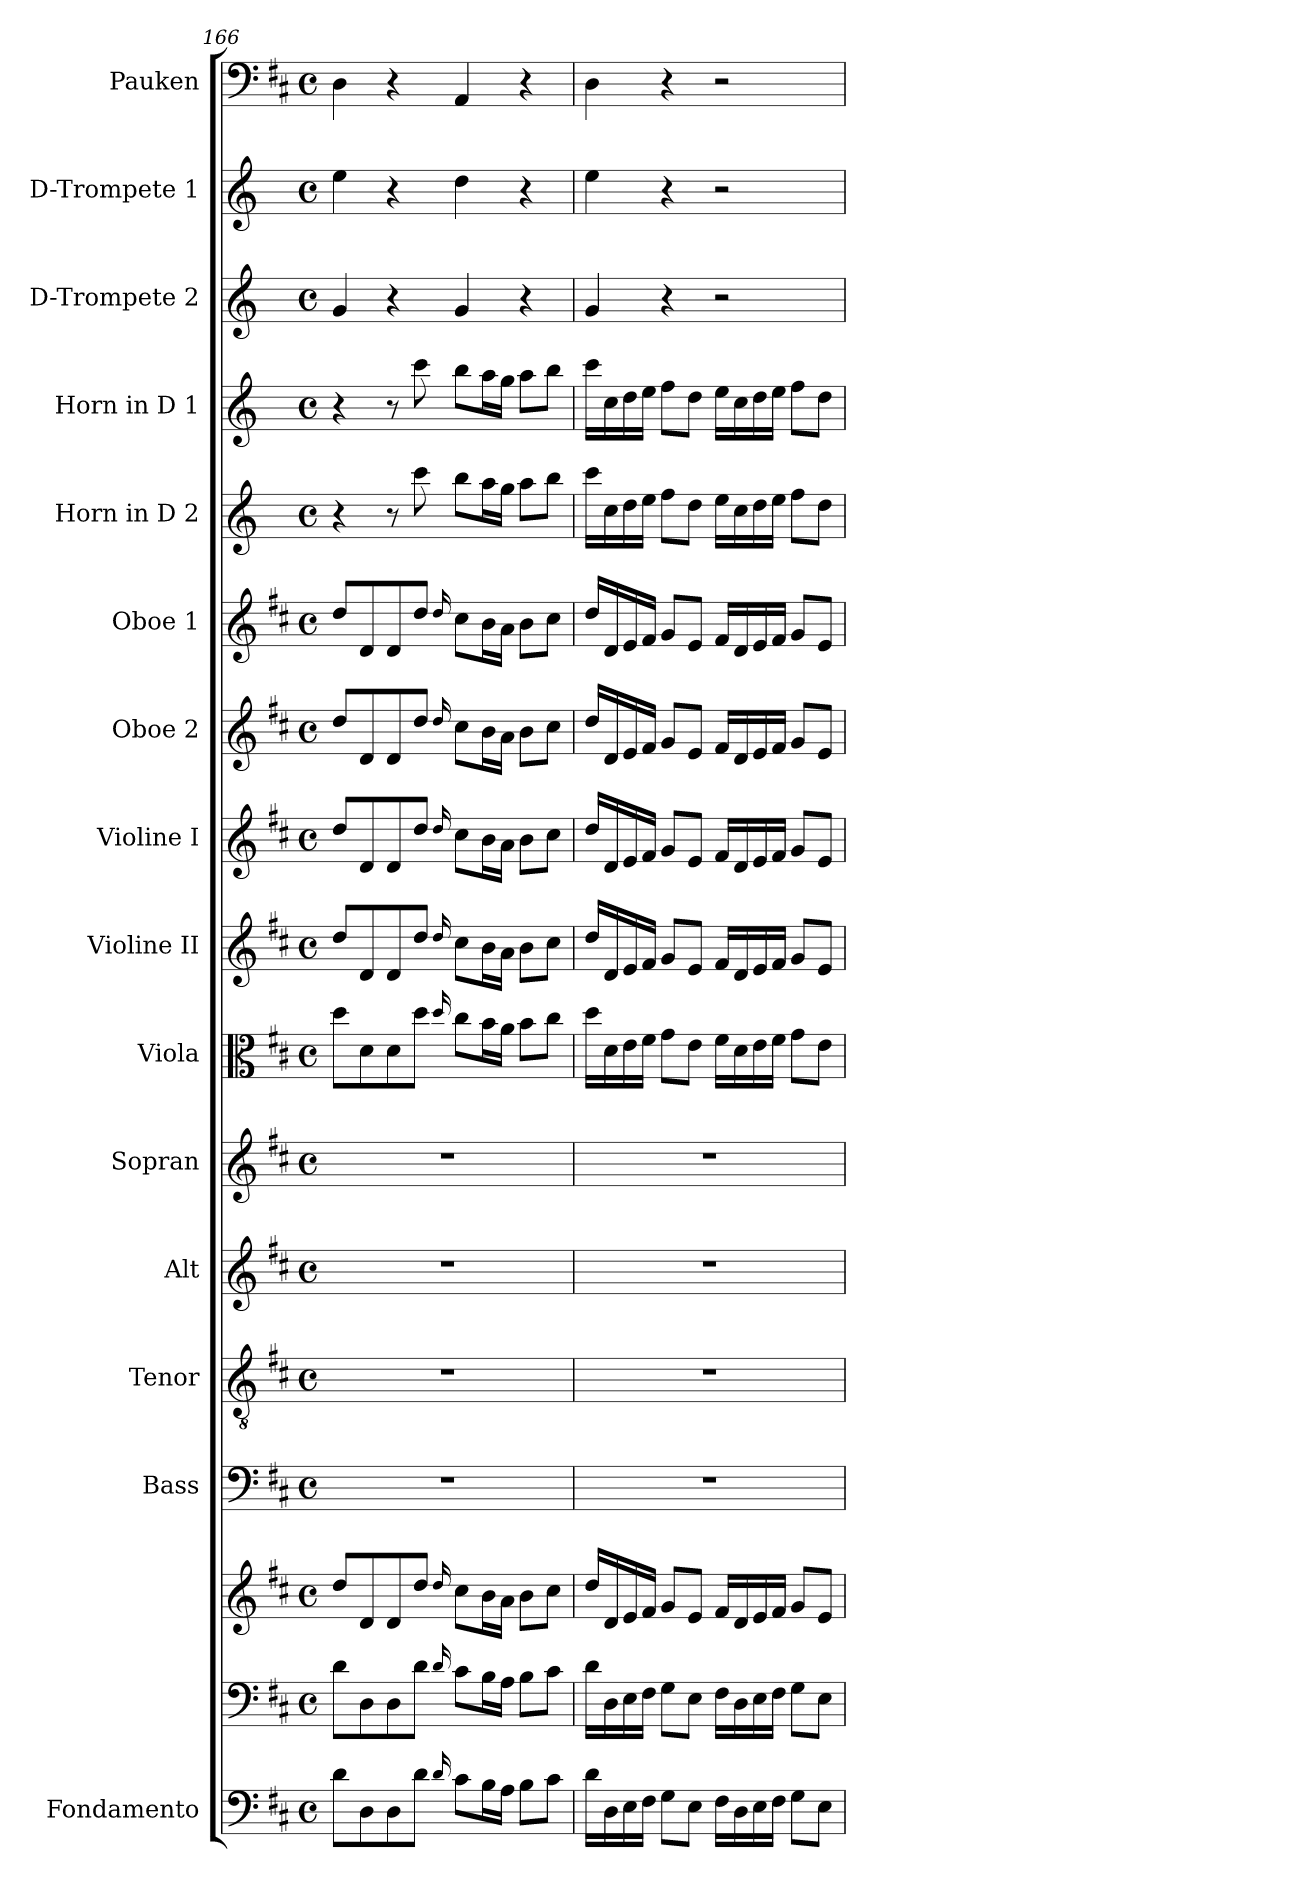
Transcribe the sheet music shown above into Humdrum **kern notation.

**kern	**kern	**kern	**kern	**kern	**kern	**kern	**kern	**kern	**kern	**kern	**kern	**kern	**kern	**kern	**kern	**kern
*part16	*part15	*part15	*part14	*part13	*part12	*part11	*part10	*part9	*part8	*part7	*part6	*part5	*part4	*part3	*part2	*part1
*staff17	*staff16	*staff15	*staff14	*staff13	*staff12	*staff11	*staff10	*staff9	*staff8	*staff7	*staff6	*staff5	*staff4	*staff3	*staff2	*staff1
*I"Fondamento	*	*	*I"Bass	*I"Tenor	*I"Alt	*I"Sopran	*I"Viola	*I"Violine II	*I"Violine I	*I"Oboe 2	*I"Oboe 1	*I"Horn in D 2	*I"Horn in D 1	*I"D-Trompete 2	*I"D-Trompete 1	*I"Pauken
*I'F.	*	*	*I'B.	*I'T.	*I'A.	*I'S.	*I'Vla.	*I'Vl. II	*I'Vl. I	*I'Ob. 2	*I'Ob. 1	*	*	*I'D Trp. 2	*I'D Trp. 1	*I'Pk.
*clefF4	*clefF4	*clefG2	*clefF4	*clefGv2	*clefG2	*clefG2	*clefC3	*clefG2	*clefG2	*clefG2	*clefG2	*clefG2	*clefG2	*clefG2	*clefG2	*clefF4
*ITrd7c12	*	*	*	*	*	*	*	*	*	*	*	*ITrd6c10	*ITrd6c10	*ITrd-1c-2	*ITrd-1c-2	*
*k[f#c#]	*k[f#c#]	*k[f#c#]	*k[f#c#]	*k[f#c#]	*k[f#c#]	*k[f#c#]	*k[f#c#]	*k[f#c#]	*k[f#c#]	*k[f#c#]	*k[f#c#]	*k[f#c#]	*k[f#c#]	*k[f#c#]	*k[f#c#]	*k[f#c#]
*D:	*D:	*D:	*D:	*D:	*D:	*D:	*D:	*D:	*D:	*D:	*D:	*D:	*D:	*D:	*D:	*D:
*M4/4	*M4/4	*M4/4	*M4/4	*M4/4	*M4/4	*M4/4	*M4/4	*M4/4	*M4/4	*M4/4	*M4/4	*M4/4	*M4/4	*M4/4	*M4/4	*M4/4
*met(c)	*met(c)	*met(c)	*met(c)	*met(c)	*met(c)	*met(c)	*met(c)	*met(c)	*met(c)	*met(c)	*met(c)	*met(c)	*met(c)	*met(c)	*met(c)	*met(c)
=166	=166	=166	=166	=166	=166	=166	=166	=166	=166	=166	=166	=166	=166	=166	=166	=166
8D\L	8d\L	8dd/L	1r	1r	1r	1r	8dd\L	8dd/L	8dd/L	8dd/L	8dd/L	4r	4r	4a/	4ff#\	4D\
8DD\	8D\	8d/	.	.	.	.	8d\	8d/	8d/	8d/	8d/	.	.	.	.	.
8DD\	8D\	8d/	.	.	.	.	8d\	8d/	8d/	8d/	8d/	8r	8r	4r	4r	4r
8D\J	8d\J	8dd/J	.	.	.	.	8dd\J	8dd/J	8dd/J	8dd/J	8dd/J	8dd\	8dd\	.	.	.
16qqD/	16qqd/	16qqdd/	.	.	.	.	16qqdd/	16qqdd/	16qqdd/	16qqdd/	16qqdd/	.	.	.	.	.
8C#\L	8c#\L	8cc#\L	.	.	.	.	8cc#\L	8cc#\L	8cc#\L	8cc#\L	8cc#\L	8cc#\L	8cc#\L	4a/	4ee\	4AA/
16BB\L	16B\L	16b\L	.	.	.	.	16b\L	16b\L	16b\L	16b\L	16b\L	16b\L	16b\L	.	.	.
16AA\JJ	16A\JJ	16a\JJ	.	.	.	.	16a\JJ	16a\JJ	16a\JJ	16a\JJ	16a\JJ	16a\JJ	16a\JJ	.	.	.
8BB\L	8B\L	8b\L	.	.	.	.	8b\L	8b\L	8b\L	8b\L	8b\L	8b\L	8b\L	4r	4r	4r
8C#\J	8c#\J	8cc#\J	.	.	.	.	8cc#\J	8cc#\J	8cc#\J	8cc#\J	8cc#\J	8cc#\J	8cc#\J	.	.	.
=167	=167	=167	=167	=167	=167	=167	=167	=167	=167	=167	=167	=167	=167	=167	=167	=167
16D\LL	16d\LL	16dd/LL	1r	1r	1r	1r	16dd\LL	16dd/LL	16dd/LL	16dd/LL	16dd/LL	16dd\LL	16dd\LL	4a/	4ff#\	4D\
16DD\	16D\	16d/	.	.	.	.	16d\	16d/	16d/	16d/	16d/	16d\	16d\	.	.	.
16EE\	16E\	16e/	.	.	.	.	16e\	16e/	16e/	16e/	16e/	16e\	16e\	.	.	.
16FF#\JJ	16F#\JJ	16f#/JJ	.	.	.	.	16f#\JJ	16f#/JJ	16f#/JJ	16f#/JJ	16f#/JJ	16f#\JJ	16f#\JJ	.	.	.
8GG\L	8G\L	8g/L	.	.	.	.	8g\L	8g/L	8g/L	8g/L	8g/L	8g\L	8g\L	4r	4r	4r
8EE\J	8E\J	8e/J	.	.	.	.	8e\J	8e/J	8e/J	8e/J	8e/J	8e\J	8e\J	.	.	.
16FF#\LL	16F#\LL	16f#/LL	.	.	.	.	16f#\LL	16f#/LL	16f#/LL	16f#/LL	16f#/LL	16f#\LL	16f#\LL	2r	2r	2r
16DD\	16D\	16d/	.	.	.	.	16d\	16d/	16d/	16d/	16d/	16d\	16d\	.	.	.
16EE\	16E\	16e/	.	.	.	.	16e\	16e/	16e/	16e/	16e/	16e\	16e\	.	.	.
16FF#\JJ	16F#\JJ	16f#/JJ	.	.	.	.	16f#\JJ	16f#/JJ	16f#/JJ	16f#/JJ	16f#/JJ	16f#\JJ	16f#\JJ	.	.	.
8GG\L	8G\L	8g/L	.	.	.	.	8g\L	8g/L	8g/L	8g/L	8g/L	8g\L	8g\L	.	.	.
8EE\J	8E\J	8e/J	.	.	.	.	8e\J	8e/J	8e/J	8e/J	8e/J	8e\J	8e\J	.	.	.
=	=	=	=	=	=	=	=	=	=	=	=	=	=	=	=	=
*-	*-	*-	*-	*-	*-	*-	*-	*-	*-	*-	*-	*-	*-	*-	*-	*-
